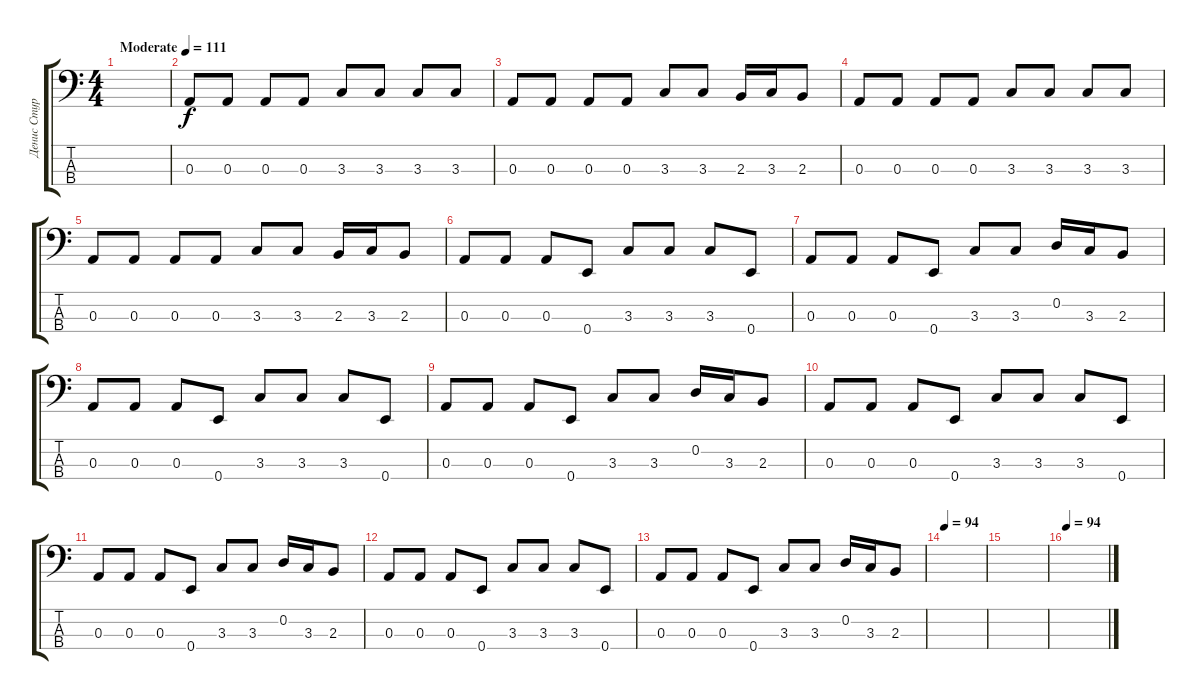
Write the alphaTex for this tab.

\track ("Денис Стурченко" "Денис Стур") {instrument electricbassfinger}
\staff {score tabs}
\tuning (G2 D2 A1 E1) {hide}
\ts (4 4)
\tempo (111 "Moderate")
\clef f4
\ks c
|
0.3.8 0.3.8 0.3.8 0.3.8 3.3.8 3.3.8 3.3.8 3.3.8 |
0.3.8 0.3.8 0.3.8 0.3.8 3.3.8 3.3.8 2.3.16 3.3.16 2.3.8 |
0.3.8 0.3.8 0.3.8 0.3.8 3.3.8 3.3.8 3.3.8 3.3.8 |
0.3.8 0.3.8 0.3.8 0.3.8 3.3.8 3.3.8 2.3.16 3.3.16 2.3.8 |
0.3.8 0.3.8 0.3.8 0.4.8 3.3.8 3.3.8 3.3.8 0.4.8 |
0.3.8 0.3.8 0.3.8 0.4.8 3.3.8 3.3.8 0.2.16 3.3.16 2.3.8 |
0.3.8 0.3.8 0.3.8 0.4.8 3.3.8 3.3.8 3.3.8 0.4.8 |
0.3.8 0.3.8 0.3.8 0.4.8 3.3.8 3.3.8 0.2.16 3.3.16 2.3.8 |
0.3.8 0.3.8 0.3.8 0.4.8 3.3.8 3.3.8 3.3.8 0.4.8 |
0.3.8 0.3.8 0.3.8 0.4.8 3.3.8 3.3.8 0.2.16 3.3.16 2.3.8 |
0.3.8 0.3.8 0.3.8 0.4.8 3.3.8 3.3.8 3.3.8 0.4.8 |
0.3.8 0.3.8 0.3.8 0.4.8 3.3.8 3.3.8 0.2.16 3.3.16 2.3.8 |
\tempo 94
|
|
\tempo 94
